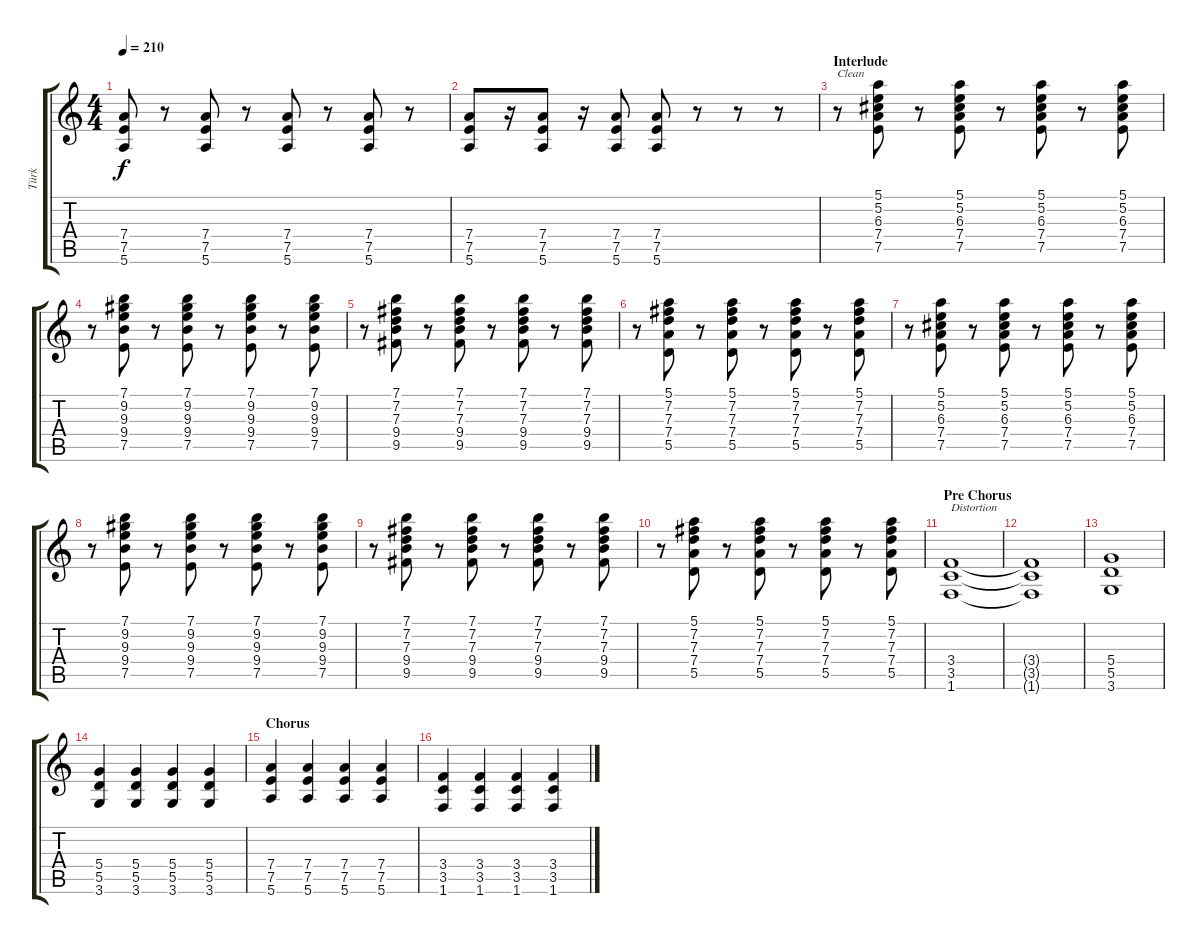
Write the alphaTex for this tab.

\track ("Türk" "Türk") {instrument distortionguitar}
\staff {score tabs}
\tuning (E4 B3 G3 D3 A2 E2) {hide}
\ts (4 4)
\tempo 210
\clef g2
\ks c
(7.4 7.5 5.6).8{dy f} r.8 (7.4 7.5 5.6).8 r.8 (7.4 7.5 5.6).8 r.8 (7.4 7.5 5.6).8 r.8 |
(7.4 7.5 5.6).8 r.16 (7.4 7.5 5.6).8 r.16 (7.4 7.5 5.6).8 (7.4 7.5 5.6).8 r.8 r.8 r.8 |
\section ("" "Interlude")
r.8{txt "Clean" instrument electricguitarclean} (5.1 5.2 6.3 7.4 7.5).8 r.8 (5.1 5.2 6.3 7.4 7.5).8 r.8 (5.1 5.2 6.3 7.4 7.5).8 r.8 (5.1 5.2 6.3 7.4 7.5).8 |
r.8 (7.1 9.2 9.3 9.4 7.5).8 r.8 (7.1 9.2 9.3 9.4 7.5).8 r.8 (7.1 9.2 9.3 9.4 7.5).8 r.8 (7.1 9.2 9.3 9.4 7.5).8 |
r.8 (7.1 7.2 7.3 9.4 9.5).8 r.8 (7.1 7.2 7.3 9.4 9.5).8 r.8 (7.1 7.2 7.3 9.4 9.5).8 r.8 (7.1 7.2 7.3 9.4 9.5).8 |
r.8 (5.1 7.2 7.3 7.4 5.5).8 r.8 (5.1 7.2 7.3 7.4 5.5).8 r.8 (5.1 7.2 7.3 7.4 5.5).8 r.8 (5.1 7.2 7.3 7.4 5.5).8 |
r.8 (5.1 5.2 6.3 7.4 7.5).8 r.8 (5.1 5.2 6.3 7.4 7.5).8 r.8 (5.1 5.2 6.3 7.4 7.5).8 r.8 (5.1 5.2 6.3 7.4 7.5).8 |
r.8 (7.1 9.2 9.3 9.4 7.5).8 r.8 (7.1 9.2 9.3 9.4 7.5).8 r.8 (7.1 9.2 9.3 9.4 7.5).8 r.8 (7.1 9.2 9.3 9.4 7.5).8 |
r.8 (7.1 7.2 7.3 9.4 9.5).8 r.8 (7.1 7.2 7.3 9.4 9.5).8 r.8 (7.1 7.2 7.3 9.4 9.5).8 r.8 (7.1 7.2 7.3 9.4 9.5).8 |
r.8 (5.1 7.2 7.3 7.4 5.5).8 r.8 (5.1 7.2 7.3 7.4 5.5).8 r.8 (5.1 7.2 7.3 7.4 5.5).8 r.8 (5.1 7.2 7.3 7.4 5.5).8 |
\section ("" "Pre Chorus")
(3.4 3.5 1.6).1{txt "Distortion" instrument distortionguitar} |
(3.4{t} 3.5{t} 1.6{t}).1 |
(5.4 5.5 3.6).1 |
(5.4 5.5 3.6).4 (5.4 5.5 3.6).4 (5.4 5.5 3.6).4 (5.4 5.5 3.6).4 |
\section ("" "Chorus")
(7.4 7.5 5.6).4 (7.4 7.5 5.6).4 (7.4 7.5 5.6).4 (7.4 7.5 5.6).4 |
(3.4 3.5 1.6).4 (3.4 3.5 1.6).4 (3.4 3.5 1.6).4 (3.4 3.5 1.6).4
